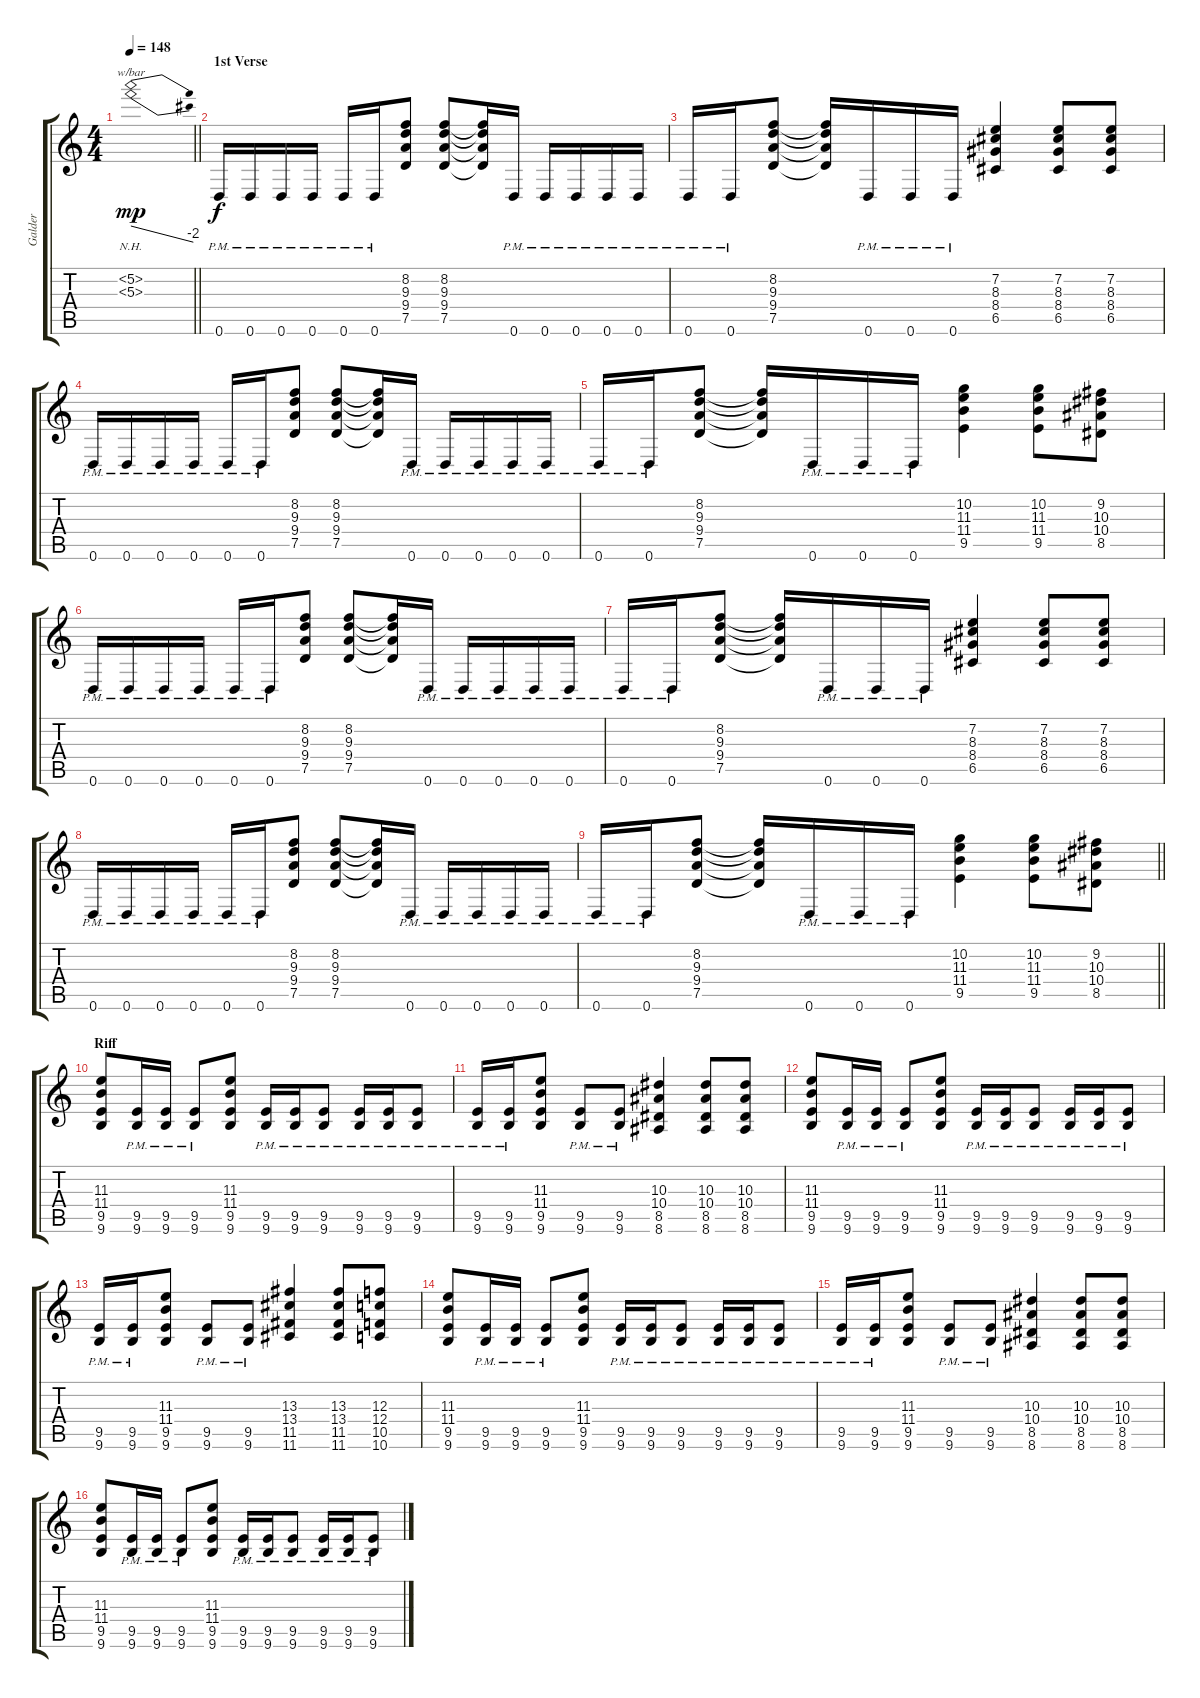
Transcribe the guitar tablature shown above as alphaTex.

\track ("Galder" "Galder") {instrument overdrivenguitar}
\staff {score tabs}
\tuning (D4 A3 F3 C3 G2 D2) {hide}
\ts (4 4)
\tempo 148
\clef g2
\barLineRight lightlight
\ks c
(5.2{nh} 5.3{nh}).1{tbe (dive default 0 0 60 -8) dy mp} |
\section ("" "1st Verse")
0.6{pm}.16{dy f} 0.6{pm}.16 0.6{pm}.16 0.6{pm}.16 0.6{pm}.16 0.6{pm}.16 (8.2 9.3 9.4 7.5).8 (8.2 9.3 9.4 7.5).8 (8.2{t} 9.3{t} 9.4{t} 7.5{t}).16 0.6{pm}.16 0.6{pm}.16 0.6{pm}.16 0.6{pm}.16 0.6{pm}.16 |
0.6{pm}.16 0.6{pm}.16 (8.2 9.3 9.4 7.5).8 (8.2{t} 9.3{t} 9.4{t} 7.5{t}).16 0.6{pm}.16 0.6{pm}.16 0.6{pm}.16 (7.2 8.3 8.4 6.5).4 (7.2 8.3 8.4 6.5).8 (7.2 8.3 8.4 6.5).8 |
0.6{pm}.16 0.6{pm}.16 0.6{pm}.16 0.6{pm}.16 0.6{pm}.16 0.6{pm}.16 (8.2 9.3 9.4 7.5).8 (8.2 9.3 9.4 7.5).8 (8.2{t} 9.3{t} 9.4{t} 7.5{t}).16 0.6{pm}.16 0.6{pm}.16 0.6{pm}.16 0.6{pm}.16 0.6{pm}.16 |
0.6{pm}.16 0.6{pm}.16 (8.2 9.3 9.4 7.5).8 (8.2{t} 9.3{t} 9.4{t} 7.5{t}).16 0.6{pm}.16 0.6{pm}.16 0.6{pm}.16 (10.2 11.3 11.4 9.5).4 (10.2 11.3 11.4 9.5).8 (9.2 10.3 10.4 8.5).8 |
0.6{pm}.16 0.6{pm}.16 0.6{pm}.16 0.6{pm}.16 0.6{pm}.16 0.6{pm}.16 (8.2 9.3 9.4 7.5).8 (8.2 9.3 9.4 7.5).8 (8.2{t} 9.3{t} 9.4{t} 7.5{t}).16 0.6{pm}.16 0.6{pm}.16 0.6{pm}.16 0.6{pm}.16 0.6{pm}.16 |
0.6{pm}.16 0.6{pm}.16 (8.2 9.3 9.4 7.5).8 (8.2{t} 9.3{t} 9.4{t} 7.5{t}).16 0.6{pm}.16 0.6{pm}.16 0.6{pm}.16 (7.2 8.3 8.4 6.5).4 (7.2 8.3 8.4 6.5).8 (7.2 8.3 8.4 6.5).8 |
0.6{pm}.16 0.6{pm}.16 0.6{pm}.16 0.6{pm}.16 0.6{pm}.16 0.6{pm}.16 (8.2 9.3 9.4 7.5).8 (8.2 9.3 9.4 7.5).8 (8.2{t} 9.3{t} 9.4{t} 7.5{t}).16 0.6{pm}.16 0.6{pm}.16 0.6{pm}.16 0.6{pm}.16 0.6{pm}.16 |
\barLineRight lightlight
0.6{pm}.16 0.6{pm}.16 (8.2 9.3 9.4 7.5).8 (8.2{t} 9.3{t} 9.4{t} 7.5{t}).16 0.6{pm}.16 0.6{pm}.16 0.6{pm}.16 (10.2 11.3 11.4 9.5).4 (10.2 11.3 11.4 9.5).8 (9.2 10.3 10.4 8.5).8 |
\section ("" "Riff ")
(11.3 11.4 9.5 9.6).8 (9.5{pm} 9.6{pm}).16 (9.5{pm} 9.6{pm}).16 (9.5{pm} 9.6{pm}).8 (11.3 11.4 9.5 9.6).8 (9.5{pm} 9.6{pm}).16 (9.5{pm} 9.6{pm}).16 (9.5{pm} 9.6{pm}).8 (9.5{pm} 9.6{pm}).16 (9.5{pm} 9.6{pm}).16 (9.5{pm} 9.6{pm}).8 |
(9.5{pm} 9.6{pm}).16 (9.5{pm} 9.6{pm}).16 (11.3 11.4 9.5 9.6).8 (9.5{pm} 9.6{pm}).8 (9.5{pm} 9.6{pm}).8 (10.3 10.4 8.5 8.6).4 (10.3 10.4 8.5 8.6).8 (10.3 10.4 8.5 8.6).8 |
(11.3 11.4 9.5 9.6).8 (9.5{pm} 9.6{pm}).16 (9.5{pm} 9.6{pm}).16 (9.5{pm} 9.6{pm}).8 (11.3 11.4 9.5 9.6).8 (9.5{pm} 9.6{pm}).16 (9.5{pm} 9.6{pm}).16 (9.5{pm} 9.6{pm}).8 (9.5{pm} 9.6{pm}).16 (9.5{pm} 9.6{pm}).16 (9.5{pm} 9.6{pm}).8 |
(9.5{pm} 9.6{pm}).16 (9.5{pm} 9.6{pm}).16 (11.3 11.4 9.5 9.6).8 (9.5{pm} 9.6{pm}).8 (9.5{pm} 9.6{pm}).8 (13.3 13.4 11.5 11.6).4 (13.3 13.4 11.5 11.6).8 (12.3 12.4 10.5 10.6).8 |
(11.3 11.4 9.5 9.6).8 (9.5{pm} 9.6{pm}).16 (9.5{pm} 9.6{pm}).16 (9.5{pm} 9.6{pm}).8 (11.3 11.4 9.5 9.6).8 (9.5{pm} 9.6{pm}).16 (9.5{pm} 9.6{pm}).16 (9.5{pm} 9.6{pm}).8 (9.5{pm} 9.6{pm}).16 (9.5{pm} 9.6{pm}).16 (9.5{pm} 9.6{pm}).8 |
(9.5{pm} 9.6{pm}).16 (9.5{pm} 9.6{pm}).16 (11.3 11.4 9.5 9.6).8 (9.5{pm} 9.6{pm}).8 (9.5{pm} 9.6{pm}).8 (10.3 10.4 8.5 8.6).4 (10.3 10.4 8.5 8.6).8 (10.3 10.4 8.5 8.6).8 |
(11.3 11.4 9.5 9.6).8 (9.5{pm} 9.6{pm}).16 (9.5{pm} 9.6{pm}).16 (9.5{pm} 9.6{pm}).8 (11.3 11.4 9.5 9.6).8 (9.5{pm} 9.6{pm}).16 (9.5{pm} 9.6{pm}).16 (9.5{pm} 9.6{pm}).8 (9.5{pm} 9.6{pm}).16 (9.5{pm} 9.6{pm}).16 (9.5{pm} 9.6{pm}).8
